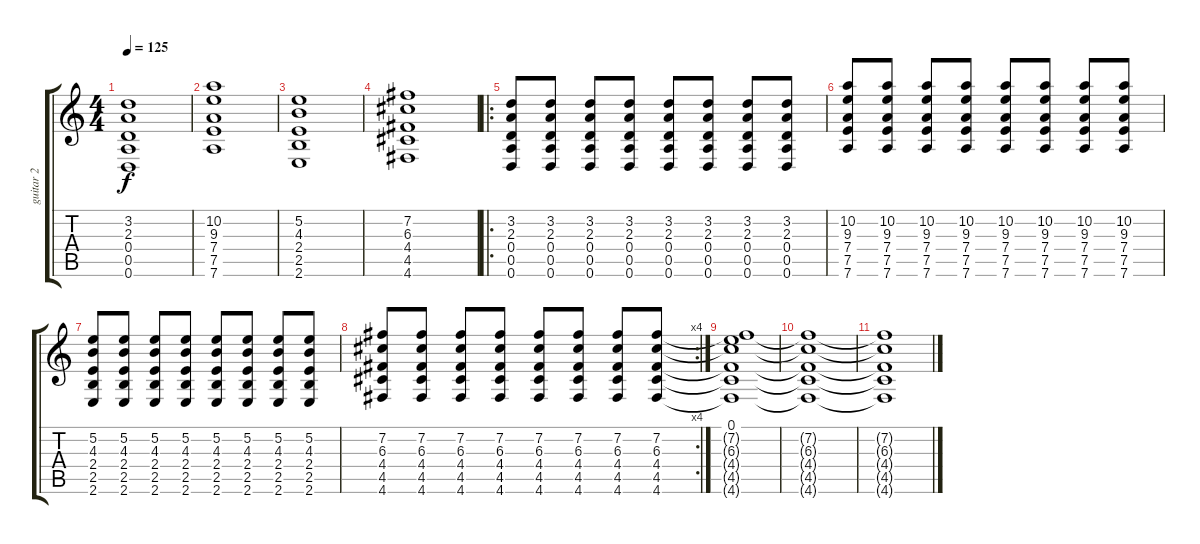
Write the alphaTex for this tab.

\track ("guitar 2" "guitar 2") {instrument distortionguitar}
\staff {score tabs}
\tuning (E4 B3 G3 D3 A2 D2) {hide}
\ts (4 4)
\tempo 125
\clef g2
\ks c
(3.2 2.3 0.4 0.5 0.6).1{dy f} |
(10.2 9.3 7.4 7.5 7.6).1 |
(5.2 4.3 2.4 2.5 2.6).1 |
(7.2 6.3 4.4 4.5 4.6).1 |
\ro
(3.2 2.3 0.4 0.5 0.6).8 (3.2 2.3 0.4 0.5 0.6).8 (3.2 2.3 0.4 0.5 0.6).8 (3.2 2.3 0.4 0.5 0.6).8 (3.2 2.3 0.4 0.5 0.6).8 (3.2 2.3 0.4 0.5 0.6).8 (3.2 2.3 0.4 0.5 0.6).8 (3.2 2.3 0.4 0.5 0.6).8 |
(10.2 9.3 7.4 7.5 7.6).8 (10.2 9.3 7.4 7.5 7.6).8 (10.2 9.3 7.4 7.5 7.6).8 (10.2 9.3 7.4 7.5 7.6).8 (10.2 9.3 7.4 7.5 7.6).8 (10.2 9.3 7.4 7.5 7.6).8 (10.2 9.3 7.4 7.5 7.6).8 (10.2 9.3 7.4 7.5 7.6).8 |
(5.2 4.3 2.4 2.5 2.6).8 (5.2 4.3 2.4 2.5 2.6).8 (5.2 4.3 2.4 2.5 2.6).8 (5.2 4.3 2.4 2.5 2.6).8 (5.2 4.3 2.4 2.5 2.6).8 (5.2 4.3 2.4 2.5 2.6).8 (5.2 4.3 2.4 2.5 2.6).8 (5.2 4.3 2.4 2.5 2.6).8 |
\rc 4
(7.2 6.3 4.4 4.5 4.6).8 (7.2 6.3 4.4 4.5 4.6).8 (7.2 6.3 4.4 4.5 4.6).8 (7.2 6.3 4.4 4.5 4.6).8 (7.2 6.3 4.4 4.5 4.6).8 (7.2 6.3 4.4 4.5 4.6).8 (7.2 6.3 4.4 4.5 4.6).8 (7.2 6.3 4.4 4.5 4.6).8 |
(0.1 7.2{t} 6.3{t} 4.4{t} 4.5{t} 4.6{t}).1 |
(7.2{t} 6.3{t} 4.4{t} 4.5{t} 4.6{t}).1 |
(7.2{t} 6.3{t} 4.4{t} 4.5{t} 4.6{t}).1
